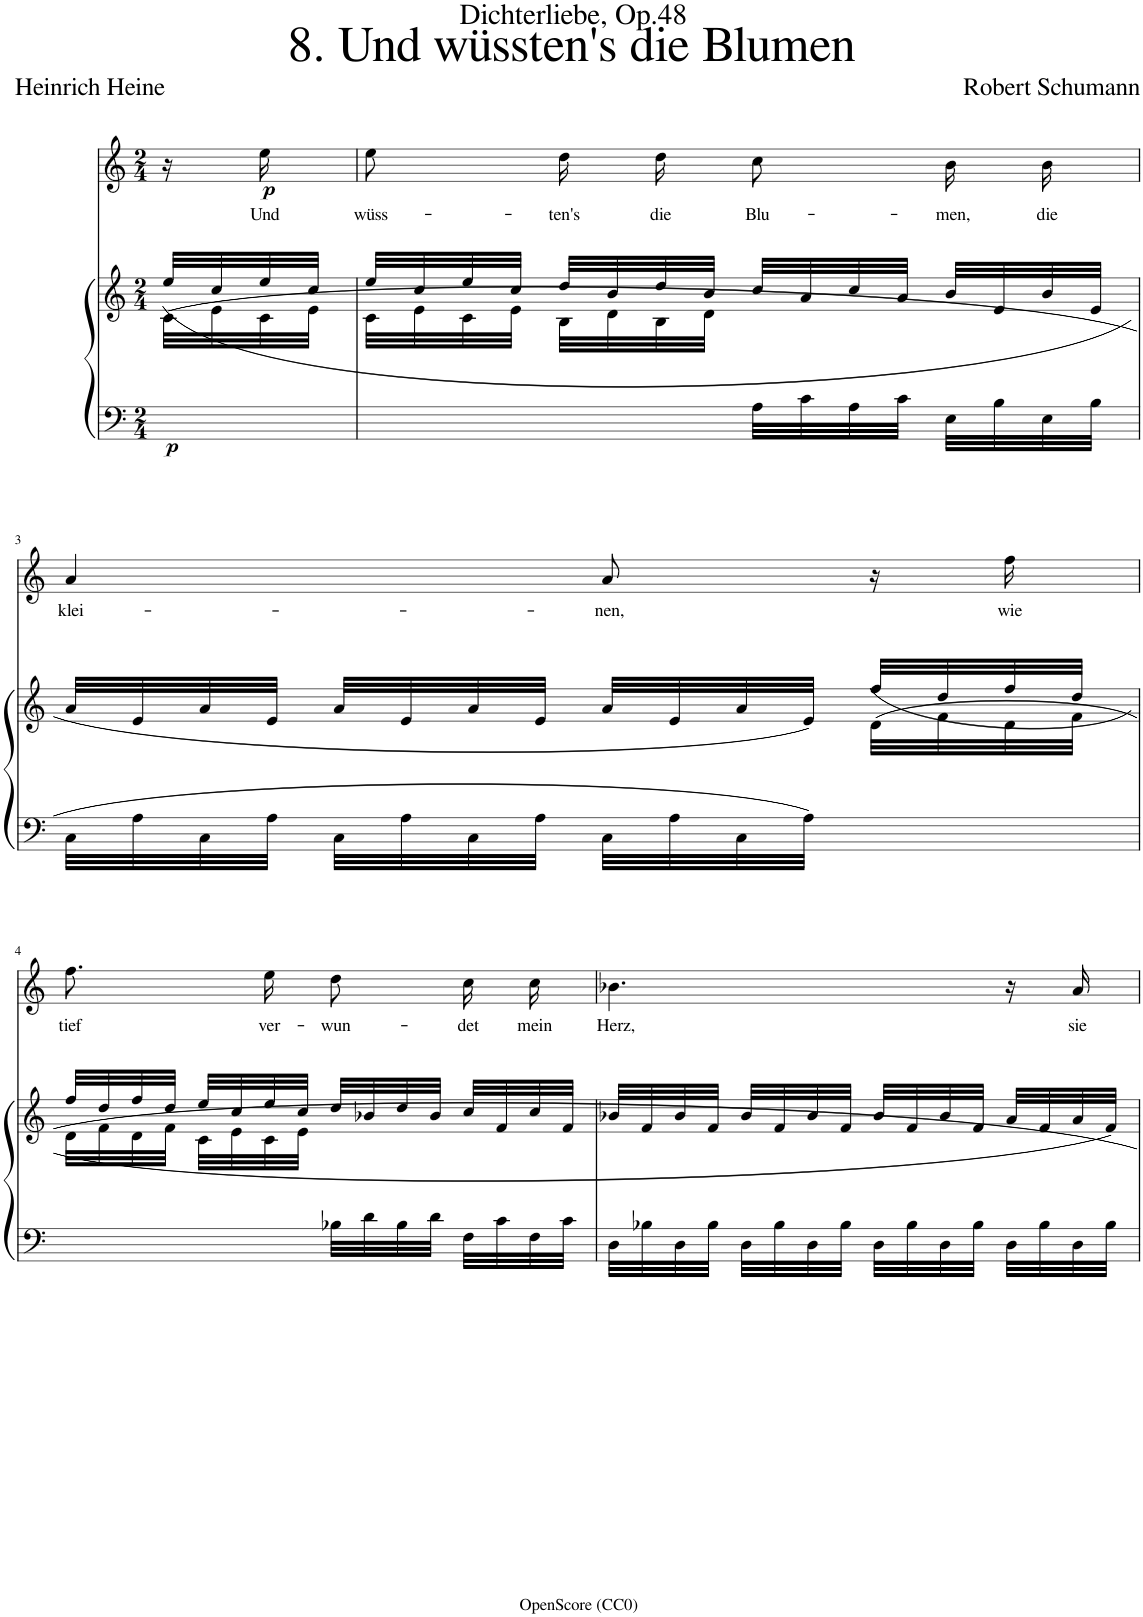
**kern	**kern	**dynam	**kern	**text	**dynam
*part2	*part2	*part2	*part1	*part1	*part1
*staff3	*staff2	*staff2/3	*staff1	*staff1	*staff1
*I"Piano	*	*	*I"Voice	*	*
*I'Pno	*	*	*	*	*
*clefF4	*clefG2	*	*clefG2	*	*
*k[]	*k[]	*	*k[]	*	*
*M2/4	*M2/4	*	*M2/4	*	*
=1	=1	=1	=1	=1	=1
*	*^	*	*	*	*
!	!	!	!LO:DY:b=2	!	!	!
8ryy	(32ee/LLL	(32c\LLL	p	16r	.	.
.	32cc/	32e\	.	.	.	.
!	!	!	!	!	!LO:LY:b	!LO:DY:b
.	32ee/	32c\	.	16ee\	Und	p
.	32cc/JJJ	32e\JJJ	.	.	.	.
=2	=2	=2	=2	=2	=2	=2
!	!	!	!	!	!LO:LY:b	!
4ryy	32ee/LLL	32c\LLL	.	8ee\L	wüss-	.
.	32cc/	32e\	.	.	.	.
.	32ee/	32c\	.	.	.	.
.	32cc/JJJ	32e\JJJ	.	.	.	.
!	!	!	!	!	!LO:LY:b	!
.	32dd/LLL	32B\LLL	.	16dd\L	-ten's	.
.	32b/	32d\	.	.	.	.
!	!	!	!	!	!LO:LY:b	!
.	32dd/	32B\	.	16dd\JJ	die	.
.	32b/JJJ	32d\JJJ	.	.	.	.
!	!	!	!	!	!LO:LY:b	!
32A\LLL	32cc/LLL	4ryy	.	8cc\L	Blu-	.
32c\	32a/	.	.	.	.	.
32A\	32cc/	.	.	.	.	.
32c\JJJ	32a/JJJ	.	.	.	.	.
!	!	!	!	!	!LO:LY:b	!
32E\LLL	32b/LLL	.	.	16b\L	-men,	.
32B\	32e/	.	.	.	.	.
!	!	!	!	!	!LO:LY:b	!
32E\	32b/	.	.	16b\JJ	die	.
32B\JJJ	32e/JJJ	.	.	.	.	.
!!LO:LB:g=z
=3	=3	=3	=3	=3	=3	=3
!	!	!	!	!	!LO:LY:b	!
32C\LLL	32a/LLL	4.ryy	.	4a/	klei-	.
32A\	32e/	.	.	.	.	.
32C\	32a/	.	.	.	.	.
32A\JJJ	32e/JJJ	.	.	.	.	.
32C\LLL	32a/LLL	.	.	.	.	.
32A\	32e/	.	.	.	.	.
32C\	32a/	.	.	.	.	.
32A\JJJ	32e/JJJ	.	.	.	.	.
!	!	!	!	!	!LO:LY:b	!
32C\LLL	32a/LLL	.	.	8a/	-nen,	.
32A\	32e/	.	.	.	.	.
32C\	32a/	.	.	.	.	.
32A\JJJ)	32e/JJJ)	.	.	.	.	.
8ryy	(32ff/LLL	32d\LLL	.	16r	.	.
.	32dd/	32f\	.	.	.	.
!	!	!	!	!	!LO:LY:b	!
.	32ff/	32d\	.	16ff\	wie	.
.	32dd/JJJ	32f\JJJ	.	.	.	.
!!LO:LB:g=z
=4	=4	=4	=4	=4	=4	=4
!	!	!	!	!	!LO:LY:b	!
4ryy	32ff/LLL	32d\LLL	.	8.ff\L	tief	.
.	32dd/	32f\	.	.	.	.
.	32ff/	32d\	.	.	.	.
.	32dd/JJJ	32f\JJJ	.	.	.	.
.	32ee/LLL	32c\LLL	.	.	.	.
.	32cc/	32e\	.	.	.	.
!	!	!	!	!	!LO:LY:b	!
.	32ee/	32c\	.	16ee\Jk	ver-	.
.	32cc/JJJ	32e\JJJ	.	.	.	.
!	!	!	!	!	!LO:LY:b	!
32B-X\LLL	32dd/LLL	4ryy	.	8dd\L	-wun-	.
32d\	32b-X/	.	.	.	.	.
32B-\	32dd/	.	.	.	.	.
32d\JJJ	32b-/JJJ	.	.	.	.	.
!	!	!	!	!	!LO:LY:b	!
32F\LLL	32cc/LLL	.	.	16cc\L	-det	.
32c\	32f/	.	.	.	.	.
!	!	!	!	!	!LO:LY:b	!
32F\	32cc/	.	.	16cc\JJ	mein	.
32c\JJJ	32f/JJJ	.	.	.	.	.
*	*v	*v	*	*	*	*
=5	=5	=5	=5	=5	=5
!	!	!	!	!LO:LY:b	!
32D\LLL	32b-X/LLL	.	4.b-X\	Herz,	.
32B-X\	32f/	.	.	.	.
32D\	32b-/	.	.	.	.
32B-\JJJ	32f/JJJ	.	.	.	.
32D\LLL	32b-/LLL	.	.	.	.
32B-\	32f/	.	.	.	.
32D\	32b-/	.	.	.	.
32B-\JJJ	32f/JJJ	.	.	.	.
32D\LLL	32b-/LLL	.	.	.	.
32B-\	32f/	.	.	.	.
32D\	32b-/	.	.	.	.
32B-\JJJ	32f/JJJ	.	.	.	.
32D\LLL	32a/LLL	.	16r	.	.
32B-\	32f/	.	.	.	.
!	!	!	!	!LO:LY:b	!
32D\	32a/	.	16a/	sie	.
32B-\JJJ	32f/JJJ)	.	.	.	.
=	=	=	=	=	=
*-	*-	*-	*-	*-	*-
